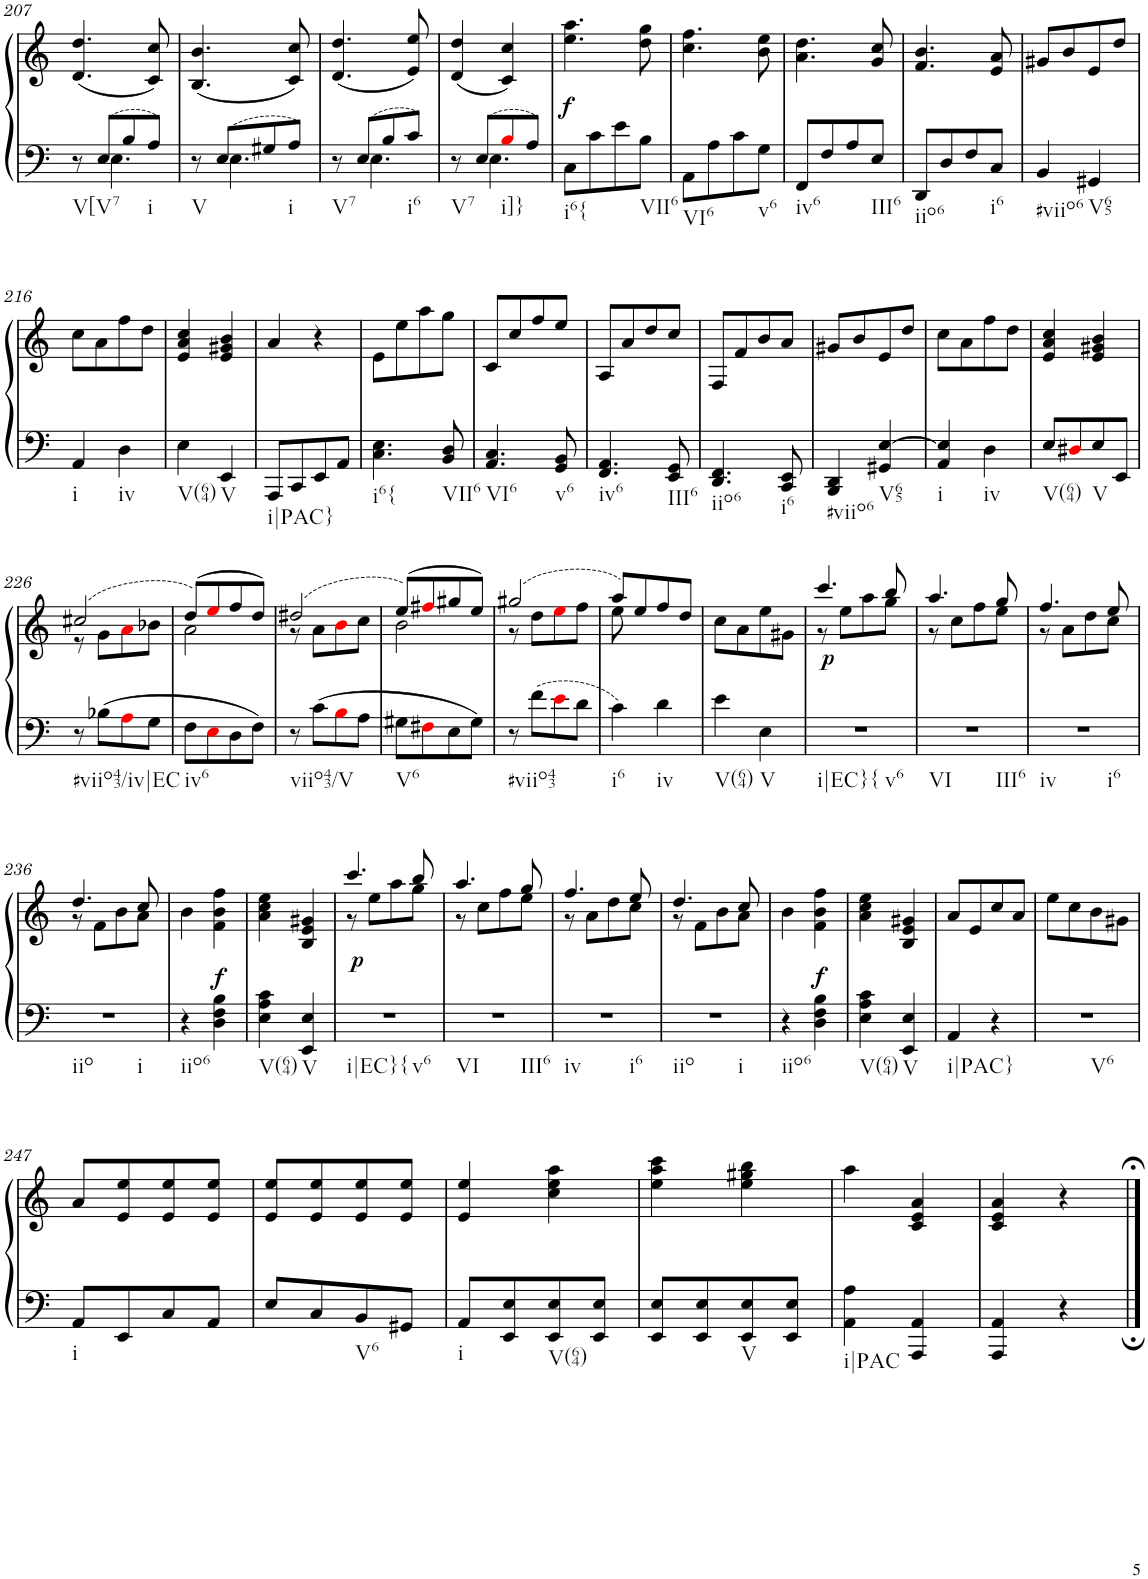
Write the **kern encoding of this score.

**kern	**kern	**dynam
*part1	*part1	*part1
*staff2	*staff1	*staff1/2
*I"Piano	*	*
*I'Pno.	*	*
!!LO:PB:g=z
*clefF4	*clefG2	*
*k[]	*k[]	*
*M2/4	*M2/4	*
=207	=207	=207
*^	*	*
!LO:TX:b:t=V[V7	!	!	!
8r	8ryy	(4.d/ 4.dd/	.
8E/L	4.E\	.	.
8B/	.	.	.
!LO:TX:b:t=i	!	!	!
8A/J	.	8c/ 8cc/)	.
=208	=208	=208	=208
!LO:TX:b:t=V	!	!	!
8r	8ryy	(4.B/ 4.b/	.
8E/L	4.E\	.	.
8G#X/	.	.	.
!LO:TX:b:t=i	!	!	!
8A/J	.	8c/ 8cc/)	.
=209	=209	=209	=209
!LO:TX:b:t=V7	!	!	!
8r	8ryy	(4.d/ 4.dd/	.
8E/L	4.E\	.	.
8B/	.	.	.
!LO:TX:b:t=i6	!	!	!
8c/J	.	8e/ 8ee/)	.
=210	=210	=210	=210
!LO:TX:b:t=V7	!	!	!
8r	8ryy	(4d/ 4dd/	.
8E/L	4.E\	.	.
!LO:TX:b:t=i]}	!	!	!
8Bi/	.	4c/ 4cc/)	.
8A/J	.	.	.
*v	*v	*	*
=211	=211	=211
!LO:TX:b:t=i6{	!	!
!	!	!LO:DY:b
8C\L	4.ee\ 4.aa\	f
8c\	.	.
8e\	.	.
!LO:TX:b:t=VII6	!	!
8B\J	8dd\ 8gg\	.
=212	=212	=212
!LO:TX:b:t=VI6	!	!
8AA\L	4.cc\ 4.ff\	.
8A\	.	.
8c\	.	.
!LO:TX:b:t=v6	!	!
8G\J	8b\ 8ee\	.
=213	=213	=213
!LO:TX:b:t=iv6	!	!
8FF/L	4.a\ 4.dd\	.
8F/	.	.
8A/	.	.
!LO:TX:b:t=III6	!	!
8E/J	8g/ 8cc/	.
=214	=214	=214
!LO:TX:b:t=iio6	!	!
8DD/L	4.f/ 4.b/	.
8D/	.	.
8F/	.	.
!LO:TX:b:t=i6	!	!
8C/J	8e/ 8a/	.
=215	=215	=215
!LO:TX:b:t=#viio6	!	!
4BB/	8g#X/L	.
.	8b/	.
!LO:TX:b:t=V65	!	!
4GG#X/	8e/	.
.	8dd/J	.
!!LO:LB:g=z
=216	=216	=216
!LO:TX:b:t=i	!	!
4AA/	8cc\L	.
.	8a\	.
!LO:TX:b:t=iv	!	!
4D\	8ff\	.
.	8dd\J	.
=217	=217	=217
!LO:TX:b:t=V(64)	!	!
4E\	4e/ 4a/ 4cc/	.
!LO:TX:b:t=V	!	!
4EE/	4e/ 4g#X/ 4b/	.
=218	=218	=218
!LO:TX:b:t=i|PAC}	!	!
8AAA/L	4a/	.
8CC/	.	.
8EE/	4r	.
8AA/J	.	.
=219	=219	=219
!LO:TX:b:t=i6{	!	!
4.C\ 4.E\	8e\L	.
.	8ee\	.
.	8aa\	.
!LO:TX:b:t=VII6	!	!
8BB/ 8D/	8gg\J	.
=220	=220	=220
!LO:TX:b:t=VI6	!	!
4.AA/ 4.C/	8c/L	.
.	8cc/	.
.	8ff/	.
!LO:TX:b:t=v6	!	!
8GG/ 8BB/	8ee/J	.
=221	=221	=221
!LO:TX:b:t=iv6	!	!
4.FF/ 4.AA/	8A/L	.
.	8a/	.
.	8dd/	.
!LO:TX:b:t=III6	!	!
8EE/ 8GG/	8cc/J	.
=222	=222	=222
!LO:TX:b:t=iio6	!	!
4.DD/ 4.FF/	8F/L	.
.	8f/	.
.	8b/	.
!LO:TX:b:t=i6	!	!
8CC/ 8EE/	8a/J	.
=223	=223	=223
!LO:TX:b:t=#viio6	!	!
4BBB/ 4DD/	8g#X/L	.
.	8b/	.
!LO:TX:b:t=V65	!	!
4GG#X/ [4E/	8e/	.
.	8dd/J	.
=224	=224	=224
!LO:TX:b:t=i	!	!
4AA/ 4E/]	8cc\L	.
.	8a\	.
!LO:TX:b:t=iv	!	!
4D\	8ff\	.
.	8dd\J	.
=225	=225	=225
!LO:TX:b:t=V(64)	!	!
8E/L	4e/ 4a/ 4cc/	.
8D#Xi/	.	.
!LO:TX:b:t=V	!	!
8E/	4e/ 4g#X/ 4b/	.
8EE/J	.	.
!!LO:LB:g=z
=226	=226	=226
*	*^	*
!LO:TX:b:t=#viio43/iv|EC	!	!	!
8r	(2cc#X/	8r	.
8B-X\L	.	8g\L	.
8Ai\	.	8ai\	.
8G\J	.	8b-X\J	.
=227	=227	=227	=227
!LO:TX:b:t=iv6	!	!	!
8F\L	(8dd/L)	2a\	.
8Ei\	8eei/	.	.
8D\	8ff/	.	.
8F\J	8dd/J)	.	.
=228	=228	=228	=228
!LO:TX:b:t=viio43/V	!	!	!
8r	(2dd#X/	8r	.
8c\L	.	8a\L	.
8Bi\	.	8bi\	.
8A\J	.	8cc\J	.
=229	=229	=229	=229
!LO:TX:b:t=V6	!	!	!
8G#X\L	(8ee/L)	2b\	.
8F#Xi\	8ff#Xi/	.	.
8E\	8gg#X/	.	.
8G#\J	8ee/J)	.	.
=230	=230	=230	=230
!LO:TX:b:t=#viio43	!	!	!
8r	(2gg#X/	8r	.
8f\L	.	8dd\L	.
8ei\	.	8eei\	.
8d\J	.	8ff\J	.
=231	=231	=231	=231
!LO:TX:b:t=i6	!	!	!
4c\	8aa/L)	8ee\	.
.	8ee/	8ryy	.
!LO:TX:b:t=iv	!	!	!
4d\	8ff/	4ryy	.
.	8dd/J	.	.
*	*v	*v	*
=232	=232	=232
!LO:TX:b:t=V(64)	!	!
4e\	8cc\L	.
.	8a\	.
!LO:TX:b:t=V	!	!
4E\	8ee\	.
.	8g#X\J	.
=233	=233	=233
*	*^	*
!LO:TX:b:t=i|EC}{	!	!	!
!LO:TX:b:t=v6	!	!	!
!	!	!	!LO:DY:b
2r	4.ccc/	8r	p
.	.	8ee\L	.
.	.	8aa\	.
.	8bb/	8gg\J	.
=234	=234	=234	=234
!LO:TX:b:t=VI	!	!	!
!LO:TX:b:t=III6	!	!	!
2r	4.aa/	8r	.
.	.	8cc\L	.
.	.	8ff\	.
.	8gg/	8ee\J	.
=235	=235	=235	=235
!LO:TX:b:t=iv	!	!	!
!LO:TX:b:t=i6	!	!	!
2r	4.ff/	8r	.
.	.	8a\L	.
.	.	8dd\	.
.	8ee/	8cc\J	.
!!LO:LB:g=z	!!
=236	=236	=236	=236
!LO:TX:b:t=iio	!	!	!
!LO:TX:b:t=i	!	!	!
2r	4.dd/	8r	.
.	.	8f\L	.
.	.	8b\	.
.	8cc/	8a\J	.
=237	=237	=237	=237
!LO:TX:b:t=iio6	!	!	!
*	*v	*v	*
4r	4b\	.
!	!	!LO:DY:a=2
4D\ 4F\ 4B\	4f\ 4b\ 4ff\	f
=238	=238	=238
!LO:TX:b:t=V(64)	!	!
4E\ 4A\ 4c\	4a\ 4cc\ 4ee\	.
!LO:TX:b:t=V	!	!
4EE/ 4E/	4B/ 4e/ 4g#X/	.
=239	=239	=239
*	*^	*
!LO:TX:b:t=i|EC}{	!	!	!
!LO:TX:b:t=v6	!	!	!
!	!	!	!LO:DY:b
2r	4.ccc/	8r	p
.	.	8ee\L	.
.	.	8aa\	.
.	8bb/	8gg\J	.
=240	=240	=240	=240
!LO:TX:b:t=VI	!	!	!
!LO:TX:b:t=III6	!	!	!
2r	4.aa/	8r	.
.	.	8cc\L	.
.	.	8ff\	.
.	8gg/	8ee\J	.
=241	=241	=241	=241
!LO:TX:b:t=iv	!	!	!
!LO:TX:b:t=i6	!	!	!
2r	4.ff/	8r	.
.	.	8a\L	.
.	.	8dd\	.
.	8ee/	8cc\J	.
=242	=242	=242	=242
!LO:TX:b:t=iio	!	!	!
!LO:TX:b:t=i	!	!	!
2r	4.dd/	8r	.
.	.	8f\L	.
.	.	8b\	.
.	8cc/	8a\J	.
=243	=243	=243	=243
!LO:TX:b:t=iio6	!	!	!
*	*v	*v	*
4r	4b\	.
!	!	!LO:DY:a=2
4D\ 4F\ 4B\	4f\ 4b\ 4ff\	f
=244	=244	=244
!LO:TX:b:t=V(64)	!	!
4E\ 4A\ 4c\	4a\ 4cc\ 4ee\	.
!LO:TX:b:t=V	!	!
4EE/ 4E/	4B/ 4e/ 4g#X/	.
=245	=245	=245
!LO:TX:b:t=i|PAC}	!	!
4AA/	8a/L	.
.	8e/	.
4r	8cc/	.
.	8a/J	.
=246	=246	=246
!LO:TX:b:t=V6	!	!
2r	8ee\L	.
.	8cc\	.
.	8b\	.
.	8g#X\J	.
!!LO:LB:g=z
=247	=247	=247
!LO:TX:b:t=i	!	!
8AA/L	8a/L	.
8EE/	8e/ 8ee/	.
8C/	8e/ 8ee/	.
8AA/J	8e/ 8ee/J	.
=248	=248	=248
8E/L	8e/ 8ee/L	.
8C/	8e/ 8ee/	.
!LO:TX:b:t=V6	!	!
8BB/	8e/ 8ee/	.
8GG#X/J	8e/ 8ee/J	.
=249	=249	=249
!LO:TX:b:t=i	!	!
8AA/L	4e/ 4ee/	.
8EE/ 8E/	.	.
!LO:TX:b:t=V(64)	!	!
8EE/ 8E/	4cc\ 4ee\ 4aa\	.
8EE/ 8E/J	.	.
=250	=250	=250
8EE/ 8E/L	4ee\ 4aa\ 4ccc\	.
8EE/ 8E/	.	.
!LO:TX:b:t=V	!	!
8EE/ 8E/	4ee\ 4gg#X\ 4bb\	.
8EE/ 8E/J	.	.
=251	=251	=251
!LO:TX:b:t=i|PAC	!	!
4AA\ 4A\	4aa\	.
4AAA/ 4AA/	4c/ 4e/ 4a/	.
=252	=252	=252
4AAA/ 4AA/	4c/ 4e/ 4a/	.
4r	4r	.
==	==	==
*-	*-	*-
